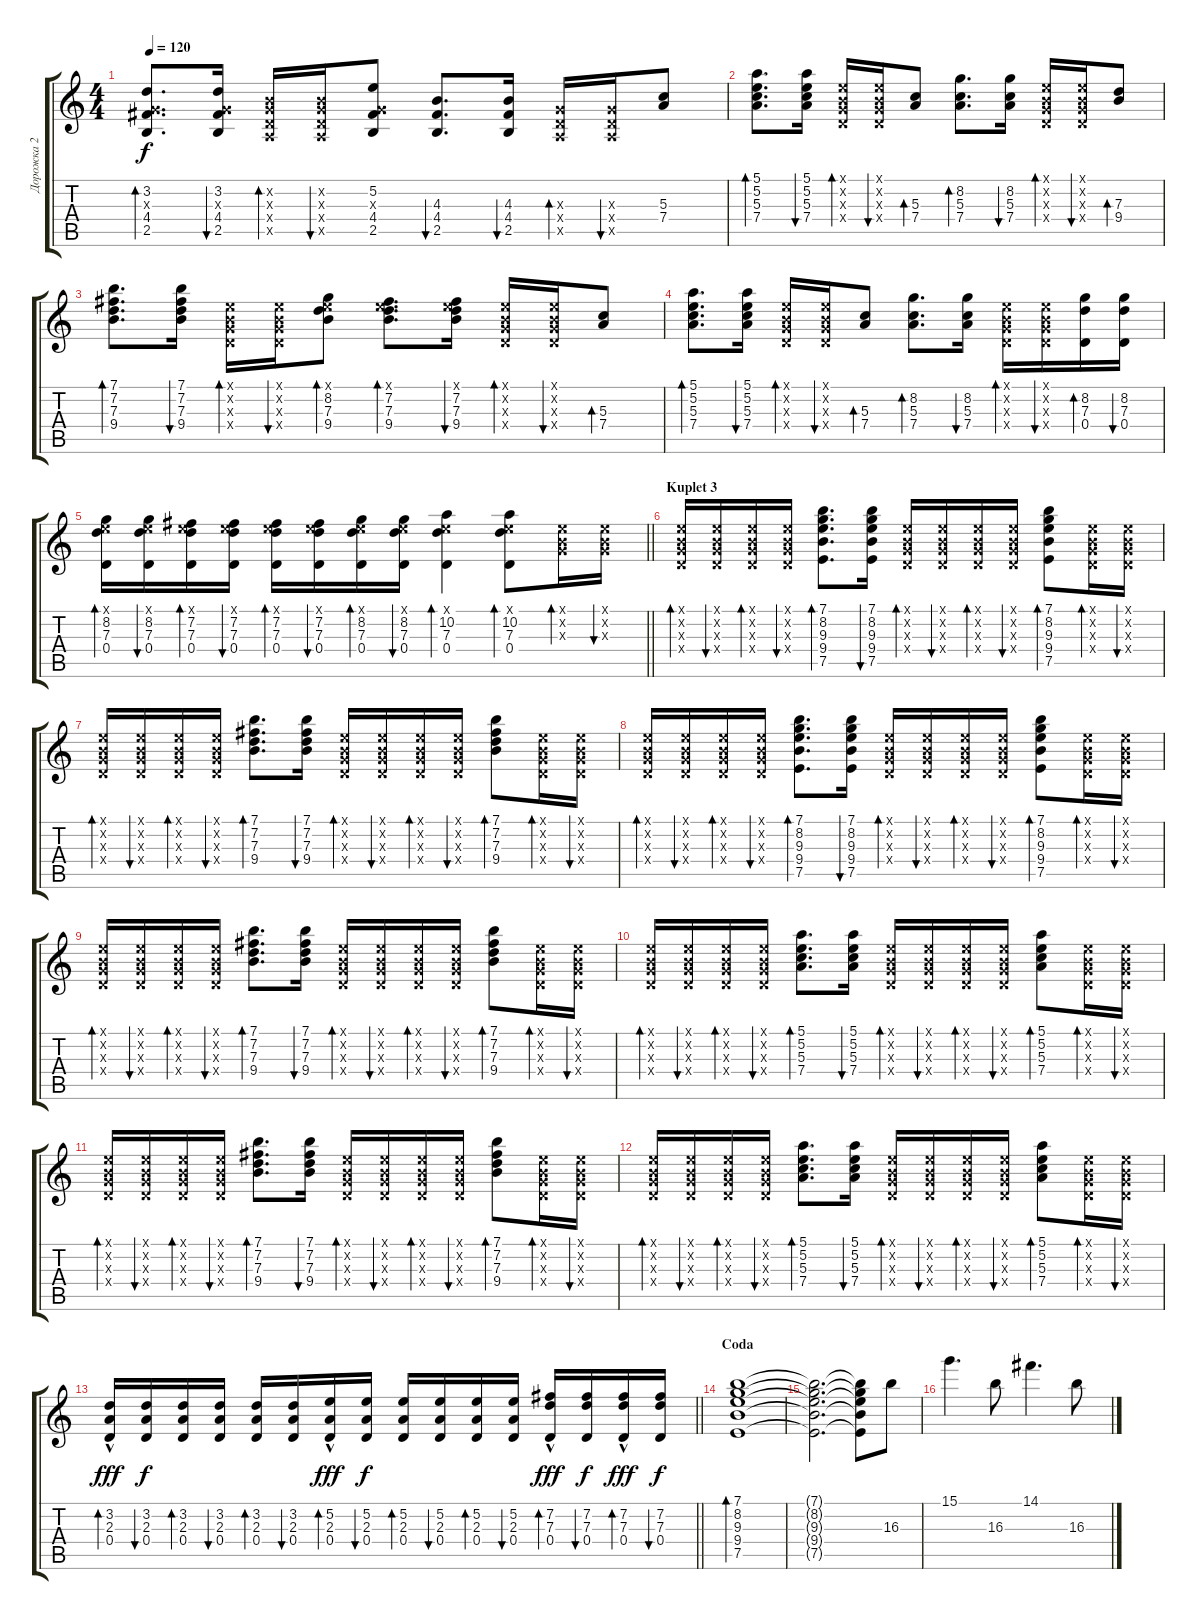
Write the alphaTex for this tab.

\track ("Дорожка 2" "Дорожка 2") {instrument acousticguitarsteel}
\staff {score tabs}
\tuning (E4 B3 G3 D3 A2 D2) {hide}
\ts (4 4)
\tempo 120
\clef g2
\ks c
(3.2 0.3{x} 4.4 2.5).8{d bd 60 dy f} (3.2 0.3{x} 4.4 2.5).16{bu 60} (0.2{x} 0.3{x} 0.4{x} 0.5{x}).16{bd 60} (0.2{x} 0.3{x} 0.4{x} 0.5{x}).16{bu 60} (5.2 0.3{x} 4.4 2.5).8 (4.3 4.4 2.5).8{d bu 60} (4.3 4.4 2.5).16{bu 60} (0.3{x} 0.4{x} 0.5{x}).16{bd 60} (0.3{x} 0.4{x} 0.5{x}).16{bu 60} (5.3 7.4).8 |
(5.1 5.2 5.3 7.4).8{d bd 60} (5.1 5.2 5.3 7.4).16{bu 60} (0.1{x} 0.2{x} 0.3{x} 0.4{x}).16{bd 60} (0.1{x} 0.2{x} 0.3{x} 0.4{x}).16{bu 60} (5.3 7.4).8{bd 60} (8.2 5.3 7.4).8{d bd 60} (8.2 5.3 7.4).16{bu 60} (0.1{x} 0.2{x} 0.3{x} 0.4{x}).16{bd 60} (0.1{x} 0.2{x} 0.3{x} 0.4{x}).16{bu 60} (7.3 9.4).8{bd 60} |
(7.1 7.2 7.3 9.4).8{d bd 60} (7.1 7.2 7.3 9.4).16{bu 60} (0.1{x} 0.2{x} 0.3{x} 0.4{x}).16{bd 60} (0.1{x} 0.2{x} 0.3{x} 0.4{x}).16{bu 60} (0.1{x} 8.2 7.3 9.4).8{bd 60} (0.1{x} 7.2 7.3 9.4).8{d bd 60} (0.1{x} 7.2 7.3 9.4).16{bu 60} (0.1{x} 0.2{x} 0.3{x} 0.4{x}).16{bd 60} (0.1{x} 0.2{x} 0.3{x} 0.4{x}).16{bu 60} (5.3 7.4).8{bd 60} |
(5.1 5.2 5.3 7.4).8{d bd 60} (5.1 5.2 5.3 7.4).16{bu 60} (0.1{x} 0.2{x} 0.3{x} 0.4{x}).16{bd 60} (0.1{x} 0.2{x} 0.3{x} 0.4{x}).16{bu 60} (5.3 7.4).8{bd 60} (8.2 5.3 7.4).8{d bd 60} (8.2 5.3 7.4).16{bu 60} (0.1{x} 0.2{x} 0.3{x} 0.4{x}).16{bd 60} (0.1{x} 0.2{x} 0.3{x} 0.4{x}).16{bu 60} (8.2 7.3 0.4).16{bd 60} (8.2 7.3 0.4).16{bu 60} |
\barLineRight lightlight
(0.1{x} 8.2 7.3 0.4).16{bd 60} (0.1{x} 8.2 7.3 0.4).16{bu 60} (0.1{x} 7.2 7.3 0.4).16{bd 60} (0.1{x} 7.2 7.3 0.4).16{bu 60} (0.1{x} 7.2 7.3 0.4).16{bd 60} (0.1{x} 7.2 7.3 0.4).16{bu 60} (0.1{x} 8.2 7.3 0.4).16{bd 60} (0.1{x} 8.2 7.3 0.4).16{bu 60} (0.1{x} 10.2 7.3 0.4).4{bd 60} (0.1{x} 10.2 7.3 0.4).8{bd 60} (0.1{x} 0.2{x} 0.3{x}).16{bd 60} (0.1{x} 0.2{x} 0.3{x}).16{bu 60} |
\section ("" "Kuplet 3")
(0.1{x} 0.2{x} 0.3{x} 0.4{x}).16{bd 60} (0.1{x} 0.2{x} 0.3{x} 0.4{x}).16{bu 60} (0.1{x} 0.2{x} 0.3{x} 0.4{x}).16{bd 60} (0.1{x} 0.2{x} 0.3{x} 0.4{x}).16{bu 60} (7.1 8.2 9.3 9.4 7.5).8{d bd 60} (7.1 8.2 9.3 9.4 7.5).16{bu 60} (0.1{x} 0.2{x} 0.3{x} 0.4{x}).16{bd 60} (0.1{x} 0.2{x} 0.3{x} 0.4{x}).16{bu 60} (0.1{x} 0.2{x} 0.3{x} 0.4{x}).16{bd 60} (0.1{x} 0.2{x} 0.3{x} 0.4{x}).16{bu 60} (7.1 8.2 9.3 9.4 7.5).8{bd 60} (0.1{x} 0.2{x} 0.3{x} 0.4{x}).16{bd 60} (0.1{x} 0.2{x} 0.3{x} 0.4{x}).16{bu 60} |
(0.1{x} 0.2{x} 0.3{x} 0.4{x}).16{bd 60} (0.1{x} 0.2{x} 0.3{x} 0.4{x}).16{bu 60} (0.1{x} 0.2{x} 0.3{x} 0.4{x}).16{bd 60} (0.1{x} 0.2{x} 0.3{x} 0.4{x}).16{bu 60} (7.1 7.2 7.3 9.4).8{d bd 60} (7.1 7.2 7.3 9.4).16{bu 60} (0.1{x} 0.2{x} 0.3{x} 0.4{x}).16{bd 60} (0.1{x} 0.2{x} 0.3{x} 0.4{x}).16{bu 60} (0.1{x} 0.2{x} 0.3{x} 0.4{x}).16{bd 60} (0.1{x} 0.2{x} 0.3{x} 0.4{x}).16{bu 60} (7.1 7.2 7.3 9.4).8{bd 60} (0.1{x} 0.2{x} 0.3{x} 0.4{x}).16{bd 60} (0.1{x} 0.2{x} 0.3{x} 0.4{x}).16{bu 60} |
(0.1{x} 0.2{x} 0.3{x} 0.4{x}).16{bd 60} (0.1{x} 0.2{x} 0.3{x} 0.4{x}).16{bu 60} (0.1{x} 0.2{x} 0.3{x} 0.4{x}).16{bd 60} (0.1{x} 0.2{x} 0.3{x} 0.4{x}).16{bu 60} (7.1 8.2 9.3 9.4 7.5).8{d bd 60} (7.1 8.2 9.3 9.4 7.5).16{bu 60} (0.1{x} 0.2{x} 0.3{x} 0.4{x}).16{bd 60} (0.1{x} 0.2{x} 0.3{x} 0.4{x}).16{bu 60} (0.1{x} 0.2{x} 0.3{x} 0.4{x}).16{bd 60} (0.1{x} 0.2{x} 0.3{x} 0.4{x}).16{bu 60} (7.1 8.2 9.3 9.4 7.5).8{bd 60} (0.1{x} 0.2{x} 0.3{x} 0.4{x}).16{bd 60} (0.1{x} 0.2{x} 0.3{x} 0.4{x}).16{bu 60} |
(0.1{x} 0.2{x} 0.3{x} 0.4{x}).16{bd 60} (0.1{x} 0.2{x} 0.3{x} 0.4{x}).16{bu 60} (0.1{x} 0.2{x} 0.3{x} 0.4{x}).16{bd 60} (0.1{x} 0.2{x} 0.3{x} 0.4{x}).16{bu 60} (7.1 7.2 7.3 9.4).8{d bd 60} (7.1 7.2 7.3 9.4).16{bu 60} (0.1{x} 0.2{x} 0.3{x} 0.4{x}).16{bd 60} (0.1{x} 0.2{x} 0.3{x} 0.4{x}).16{bu 60} (0.1{x} 0.2{x} 0.3{x} 0.4{x}).16{bd 60} (0.1{x} 0.2{x} 0.3{x} 0.4{x}).16{bu 60} (7.1 7.2 7.3 9.4).8{bd 60} (0.1{x} 0.2{x} 0.3{x} 0.4{x}).16{bd 60} (0.1{x} 0.2{x} 0.3{x} 0.4{x}).16{bu 60} |
(0.1{x} 0.2{x} 0.3{x} 0.4{x}).16{bd 60} (0.1{x} 0.2{x} 0.3{x} 0.4{x}).16{bu 60} (0.1{x} 0.2{x} 0.3{x} 0.4{x}).16{bd 60} (0.1{x} 0.2{x} 0.3{x} 0.4{x}).16{bu 60} (5.1 5.2 5.3 7.4).8{d bd 60} (5.1 5.2 5.3 7.4).16{bu 60} (0.1{x} 0.2{x} 0.3{x} 0.4{x}).16{bd 60} (0.1{x} 0.2{x} 0.3{x} 0.4{x}).16{bu 60} (0.1{x} 0.2{x} 0.3{x} 0.4{x}).16{bd 60} (0.1{x} 0.2{x} 0.3{x} 0.4{x}).16{bu 60} (5.1 5.2 5.3 7.4).8{bd 60} (0.1{x} 0.2{x} 0.3{x} 0.4{x}).16{bd 60} (0.1{x} 0.2{x} 0.3{x} 0.4{x}).16{bu 60} |
(0.1{x} 0.2{x} 0.3{x} 0.4{x}).16{bd 60} (0.1{x} 0.2{x} 0.3{x} 0.4{x}).16{bu 60} (0.1{x} 0.2{x} 0.3{x} 0.4{x}).16{bd 60} (0.1{x} 0.2{x} 0.3{x} 0.4{x}).16{bu 60} (7.1 7.2 7.3 9.4).8{d bd 60} (7.1 7.2 7.3 9.4).16{bu 60} (0.1{x} 0.2{x} 0.3{x} 0.4{x}).16{bd 60} (0.1{x} 0.2{x} 0.3{x} 0.4{x}).16{bu 60} (0.1{x} 0.2{x} 0.3{x} 0.4{x}).16{bd 60} (0.1{x} 0.2{x} 0.3{x} 0.4{x}).16{bu 60} (7.1 7.2 7.3 9.4).8{bd 60} (0.1{x} 0.2{x} 0.3{x} 0.4{x}).16{bd 60} (0.1{x} 0.2{x} 0.3{x} 0.4{x}).16{bu 60} |
(0.1{x} 0.2{x} 0.3{x} 0.4{x}).16{bd 60} (0.1{x} 0.2{x} 0.3{x} 0.4{x}).16{bu 60} (0.1{x} 0.2{x} 0.3{x} 0.4{x}).16{bd 60} (0.1{x} 0.2{x} 0.3{x} 0.4{x}).16{bu 60} (5.1 5.2 5.3 7.4).8{d bd 60} (5.1 5.2 5.3 7.4).16{bu 60} (0.1{x} 0.2{x} 0.3{x} 0.4{x}).16{bd 60} (0.1{x} 0.2{x} 0.3{x} 0.4{x}).16{bu 60} (0.1{x} 0.2{x} 0.3{x} 0.4{x}).16{bd 60} (0.1{x} 0.2{x} 0.3{x} 0.4{x}).16{bu 60} (5.1 5.2 5.3 7.4).8{bd 60} (0.1{x} 0.2{x} 0.3{x} 0.4{x}).16{bd 60} (0.1{x} 0.2{x} 0.3{x} 0.4{x}).16{bu 60} |
\barLineRight lightlight
(3.2{hac} 2.3{hac} 0.4{hac}).16{bd 60 dy fff} (3.2 2.3 0.4).16{bu 60 dy f} (3.2 2.3 0.4).16{bd 60} (3.2 2.3 0.4).16{bu 60} (3.2 2.3 0.4).16{bd 60} (3.2 2.3 0.4).16{bu 60} (5.2{hac} 2.3{hac} 0.4{hac}).16{bd 60 dy fff} (5.2 2.3 0.4).16{bu 60 dy f} (5.2 2.3 0.4).16{bd 60} (5.2 2.3 0.4).16{bu 60} (5.2 2.3 0.4).16{bd 60} (5.2 2.3 0.4).16{bu 60} (7.2{hac} 7.3{hac} 0.4{hac}).16{bd 60 dy fff} (7.2 7.3 0.4).16{bu 60 dy f} (7.2{hac} 7.3{hac} 0.4{hac}).16{bd 60 dy fff} (7.2 7.3 0.4).16{bu 60 dy f} |
\section ("" "Coda")
(7.1 8.2 9.3 9.4 7.5).1{bd 60} |
(7.1{t} 8.2{t} 9.3{t} 9.4{t} 7.5{t}).2{d} (7.1{t} 8.2{t} 9.3{t} 9.4{t} 7.5{t}).8 16.3.8 |
15.1.4{d} 16.3.8 14.1.4{d} 16.3.8
